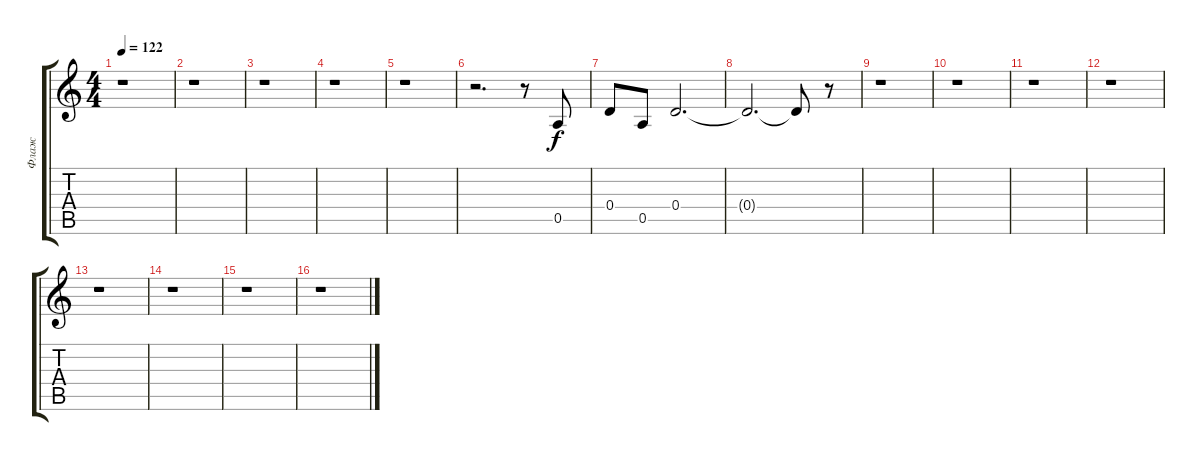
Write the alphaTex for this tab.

\track ("Флаж" "Флаж") {instrument guitarharmonics}
\staff {score tabs}
\tuning (E4 B3 G3 D3 A2 E2) {hide}
\ts (4 4)
\tempo 122
\clef g2
\ks c
r.1{dy f} |
r.1 |
r.1 |
r.1 |
r.1 |
r.2{d} r.8 0.5.8 |
0.4.8 0.5.8 0.4.2{d} |
0.4{t}.2{d} 0.4{t}.8 r.8 |
r.1 |
r.1 |
r.1 |
r.1 |
r.1 |
r.1 |
r.1 |
r.1
